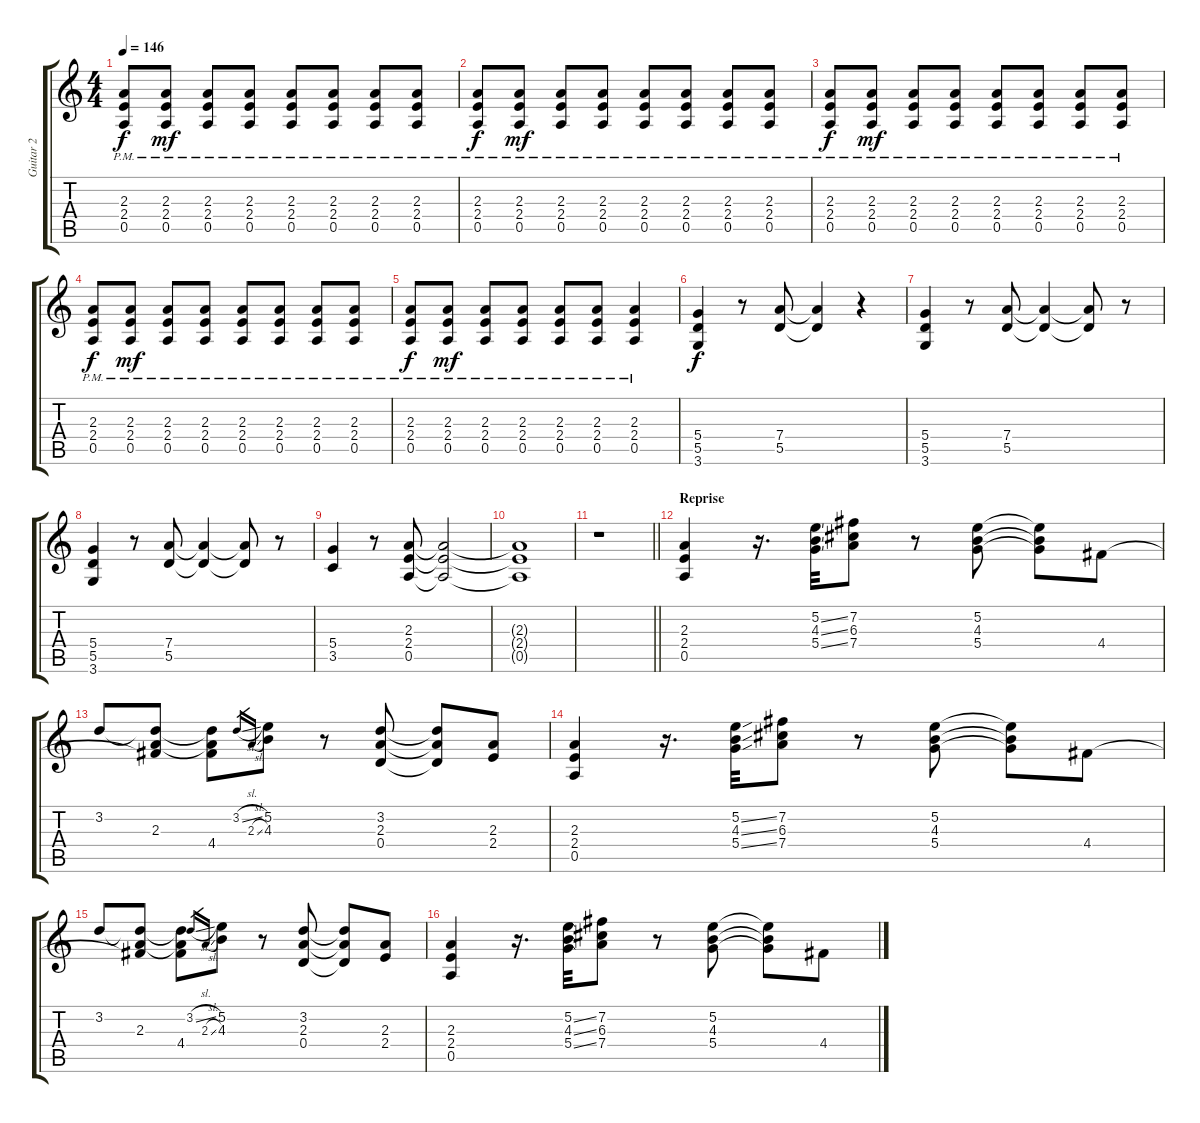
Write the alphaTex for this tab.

\track ("Guitar 2" "Guitar 2") {instrument electricguitarjazz}
\staff {score tabs}
\tuning (E4 B3 G3 D3 A2 E2) {hide}
\ts (4 4)
\tempo 146
\clef g2
\ks c
(2.3{pm} 2.4{pm} 0.5{pm}).8{dy f} (2.3{pm} 2.4{pm} 0.5{pm}).8{dy mf} (2.3{pm} 2.4{pm} 0.5{pm}).8 (2.3{pm} 2.4{pm} 0.5{pm}).8 (2.3{pm} 2.4{pm} 0.5{pm}).8 (2.3{pm} 2.4{pm} 0.5{pm}).8 (2.3{pm} 2.4{pm} 0.5{pm}).8 (2.3{pm} 2.4{pm} 0.5{pm}).8 |
(2.3{pm} 2.4{pm} 0.5{pm}).8{dy f} (2.3{pm} 2.4{pm} 0.5{pm}).8{dy mf} (2.3{pm} 2.4{pm} 0.5{pm}).8 (2.3{pm} 2.4{pm} 0.5{pm}).8 (2.3{pm} 2.4{pm} 0.5{pm}).8 (2.3{pm} 2.4{pm} 0.5{pm}).8 (2.3{pm} 2.4{pm} 0.5{pm}).8 (2.3{pm} 2.4{pm} 0.5{pm}).8 |
(2.3{pm} 2.4{pm} 0.5{pm}).8{dy f} (2.3{pm} 2.4{pm} 0.5{pm}).8{dy mf} (2.3{pm} 2.4{pm} 0.5{pm}).8 (2.3{pm} 2.4{pm} 0.5{pm}).8 (2.3{pm} 2.4{pm} 0.5{pm}).8 (2.3{pm} 2.4{pm} 0.5{pm}).8 (2.3{pm} 2.4{pm} 0.5{pm}).8 (2.3{pm} 2.4{pm} 0.5{pm}).8 |
(2.3{pm} 2.4{pm} 0.5{pm}).8{dy f} (2.3{pm} 2.4{pm} 0.5{pm}).8{dy mf} (2.3{pm} 2.4{pm} 0.5{pm}).8 (2.3{pm} 2.4{pm} 0.5{pm}).8 (2.3{pm} 2.4{pm} 0.5{pm}).8 (2.3{pm} 2.4{pm} 0.5{pm}).8 (2.3{pm} 2.4{pm} 0.5{pm}).8 (2.3{pm} 2.4{pm} 0.5{pm}).8 |
(2.3{pm} 2.4{pm} 0.5{pm}).8{dy f} (2.3{pm} 2.4{pm} 0.5{pm}).8{dy mf} (2.3{pm} 2.4{pm} 0.5{pm}).8 (2.3{pm} 2.4{pm} 0.5{pm}).8 (2.3{pm} 2.4{pm} 0.5{pm}).8 (2.3{pm} 2.4{pm} 0.5{pm}).8 (2.3{pm} 2.4{pm} 0.5{pm}).4 |
(5.4 5.5 3.6).4{dy f} r.8 (7.4 5.5).8 (7.4{t} 5.5{t}).4 r.4 |
(5.4 5.5 3.6).4 r.8 (7.4 5.5).8 (7.4{t} 5.5{t}).4 (7.4{t} 5.5{t}).8 r.8 |
(5.4 5.5 3.6).4 r.8 (7.4 5.5).8 (7.4{t} 5.5{t}).4 (7.4{t} 5.5{t}).8 r.8 |
(5.4 3.5).4 r.8 (2.3 2.4 0.5).8 (2.3{t} 2.4{t} 0.5{t}).2 |
(2.3{t} 2.4{t} 0.5{t}).1 |
\barLineRight lightlight
r.1 |
\section ("" "Reprise")
(2.3 2.4 0.5).4{instrument electricguitarjazz} r.16{d} (5.2{ss} 4.3{ss} 5.4{ss}).32 (7.2 6.3 7.4).8 r.8 (5.2 4.3 5.4).8 (5.2{t} 4.3{t} 5.4{t}).8 4.4.8 |
3.2.8 (3.2{t} 2.3 4.4{t}).8 (3.2{t} 2.3{t} 4.4).8 3.2{sl}.16{gr} 2.3{sl}.16{gr} (5.2 4.3).8 r.8 (3.2 2.3 0.4).8 (3.2{t} 2.3{t} 0.4{t}).8 (2.3 2.4).8 |
(2.3 2.4 0.5).4 r.16{d} (5.2{ss} 4.3{ss} 5.4{ss}).32 (7.2 6.3 7.4).8 r.8 (5.2 4.3 5.4).8 (5.2{t} 4.3{t} 5.4{t}).8 4.4.8 |
3.2.8 (3.2{t} 2.3 4.4{t}).8 (3.2{t} 2.3{t} 4.4).8 3.2{sl}.16{gr} 2.3{sl}.16{gr} (5.2 4.3).8 r.8 (3.2 2.3 0.4).8 (3.2{t} 2.3{t} 0.4{t}).8 (2.3 2.4).8 |
(2.3 2.4 0.5).4 r.16{d} (5.2{ss} 4.3{ss} 5.4{ss}).32 (7.2 6.3 7.4).8 r.8 (5.2 4.3 5.4).8 (5.2{t} 4.3{t} 5.4{t}).8 4.4.8
